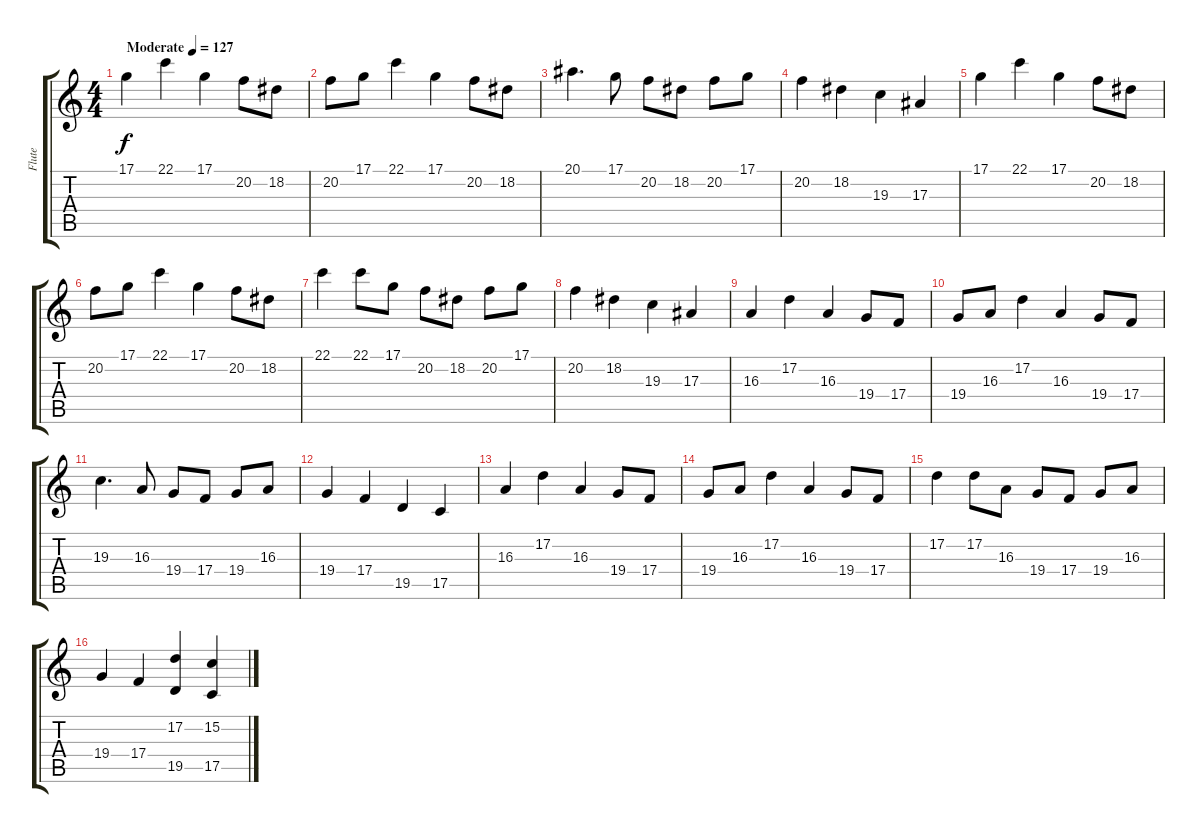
\track ("Flute" "Flute") {instrument piccolo}
\staff {score tabs}
\tuning (D4 A3 F3 C3 G2 D2) {hide}
\ts (4 4)
\tempo (127 "Moderate")
\clef g2
\ks c
17.1.4{dy f instrument piccolo} 22.1.4 17.1.4 20.2.8 18.2.8 |
20.2.8 17.1.8 22.1.4 17.1.4 20.2.8 18.2.8 |
20.1.4{d} 17.1.8 20.2.8 18.2.8 20.2.8 17.1.8 |
20.2.4 18.2.4 19.3.4 17.3.4 |
17.1.4 22.1.4 17.1.4 20.2.8 18.2.8 |
20.2.8 17.1.8 22.1.4 17.1.4 20.2.8 18.2.8 |
22.1.4 22.1.8 17.1.8 20.2.8 18.2.8 20.2.8 17.1.8 |
20.2.4 18.2.4 19.3.4 17.3.4 |
16.3.4 17.2.4 16.3.4 19.4.8 17.4.8 |
19.4.8 16.3.8 17.2.4 16.3.4 19.4.8 17.4.8 |
19.3.4{d} 16.3.8 19.4.8 17.4.8 19.4.8 16.3.8 |
19.4.4 17.4.4 19.5.4 17.5.4 |
16.3.4 17.2.4 16.3.4 19.4.8 17.4.8 |
19.4.8 16.3.8 17.2.4 16.3.4 19.4.8 17.4.8 |
17.2.4 17.2.8 16.3.8 19.4.8 17.4.8 19.4.8 16.3.8 |
19.4.4 17.4.4 (17.2 19.5).4 (15.2 17.5).4
